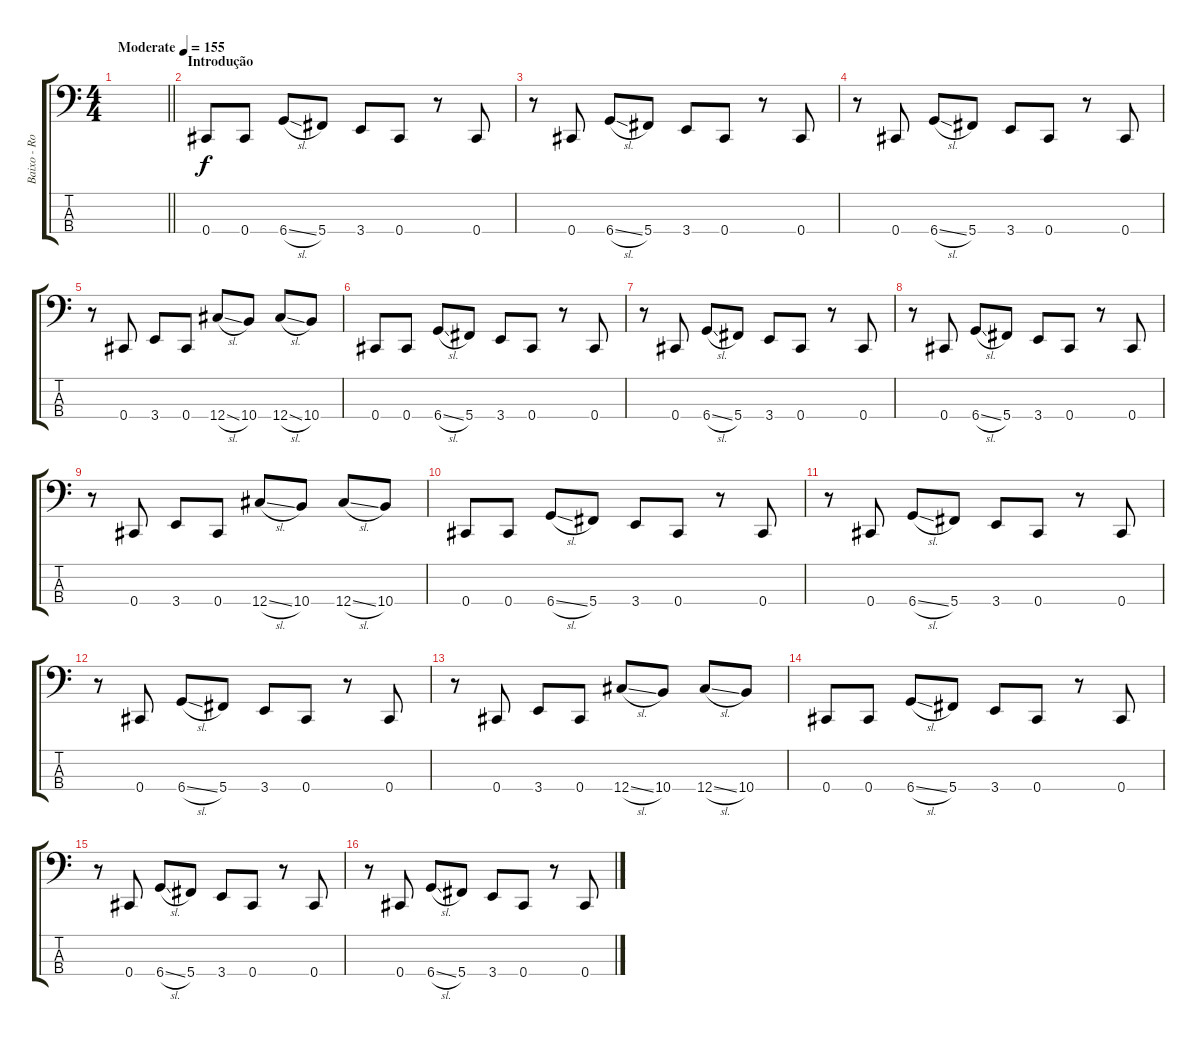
\track ("Baixo - Robert Trujillo" "Baixo - Ro") {instrument electricbasspick}
\staff {score tabs}
\tuning (E2 B1 Gb1 Db1) {hide}
\ts (4 4)
\tempo (155 "Moderate")
\clef f4
\barLineRight lightlight
\ks c
|
\section ("" "Introdução")
0.4.8 0.4.8 6.4{sl}.8 5.4.8 3.4.8 0.4.8 r.8 0.4.8 |
r.8 0.4.8 6.4{sl}.8 5.4.8 3.4.8 0.4.8 r.8 0.4.8 |
r.8 0.4.8 6.4{sl}.8 5.4.8 3.4.8 0.4.8 r.8 0.4.8 |
r.8 0.4.8 3.4.8 0.4.8 12.4{sl}.8 10.4.8 12.4{sl}.8 10.4.8 |
0.4.8 0.4.8 6.4{sl}.8 5.4.8 3.4.8 0.4.8 r.8 0.4.8 |
r.8 0.4.8 6.4{sl}.8 5.4.8 3.4.8 0.4.8 r.8 0.4.8 |
r.8 0.4.8 6.4{sl}.8 5.4.8 3.4.8 0.4.8 r.8 0.4.8 |
r.8 0.4.8 3.4.8 0.4.8 12.4{sl}.8 10.4.8 12.4{sl}.8 10.4.8 |
0.4.8 0.4.8 6.4{sl}.8 5.4.8 3.4.8 0.4.8 r.8 0.4.8 |
r.8 0.4.8 6.4{sl}.8 5.4.8 3.4.8 0.4.8 r.8 0.4.8 |
r.8 0.4.8 6.4{sl}.8 5.4.8 3.4.8 0.4.8 r.8 0.4.8 |
r.8 0.4.8 3.4.8 0.4.8 12.4{sl}.8 10.4.8 12.4{sl}.8 10.4.8 |
0.4.8 0.4.8 6.4{sl}.8 5.4.8 3.4.8 0.4.8 r.8 0.4.8 |
r.8 0.4.8 6.4{sl}.8 5.4.8 3.4.8 0.4.8 r.8 0.4.8 |
r.8 0.4.8 6.4{sl}.8 5.4.8 3.4.8 0.4.8 r.8 0.4.8
